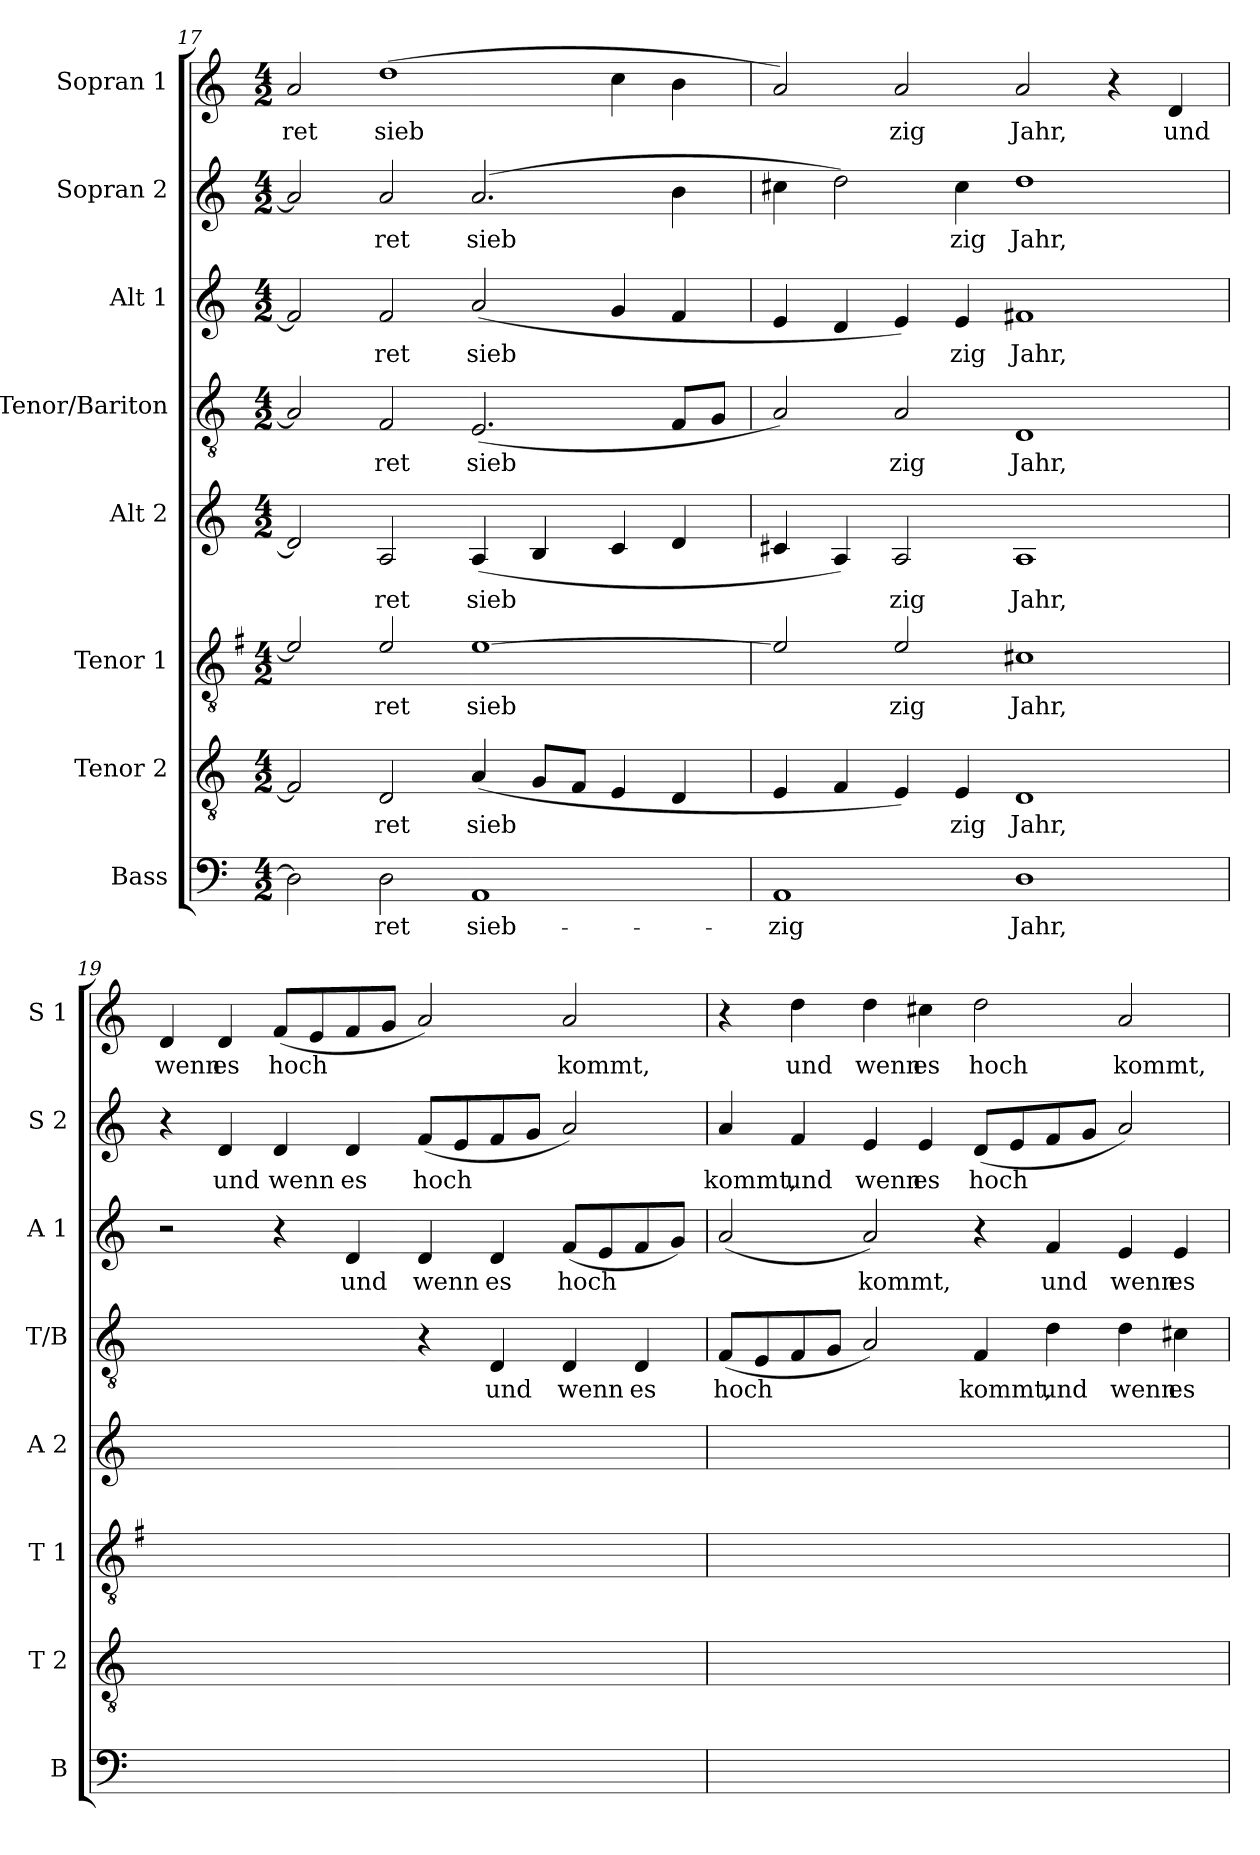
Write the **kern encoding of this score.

**kern	**text	**kern	**text	**kern	**text	**kern	**text	**kern	**text	**kern	**text	**kern	**text	**kern	**text
*part8	*part8	*part7	*part7	*part6	*part6	*part5	*part5	*part4	*part4	*part3	*part3	*part2	*part2	*part1	*part1
*staff8	*staff8	*staff7	*staff7	*staff6	*staff6	*staff5	*staff5	*staff4	*staff4	*staff3	*staff3	*staff2	*staff2	*staff1	*staff1
*I"Bass	*	*I"Tenor 2	*	*I"Tenor 1	*	*I"Alt 2	*	*I"Tenor/Bariton	*	*I"Alt 1	*	*I"Sopran 2	*	*I"Sopran 1	*
*I'B	*	*I'T 2	*	*I'T 1	*	*I'A 2	*	*I'T/B	*	*I'A 1	*	*I'S 2	*	*I'S 1	*
!!LO:LB:g=z
*clefF4	*	*clefGv2	*	*clefGv2	*	*clefG2	*	*clefGv2	*	*clefG2	*	*clefG2	*	*clefG2	*
*	*	*	*	*ITrd4c7	*	*	*	*	*	*	*	*	*	*	*
*k[]	*	*k[]	*	*k[]	*	*k[]	*	*k[]	*	*k[]	*	*k[]	*	*k[]	*
*M4/2	*	*M4/2	*	*M4/2	*	*M4/2	*	*M4/2	*	*M4/2	*	*M4/2	*	*M4/2	*
=17	=17	=17	=17	=17	=17	=17	=17	=17	=17	=17	=17	=17	=17	=17	=17
!	!LO:LY:b	!	!LO:LY:b	!	!LO:LY:b	!	!LO:LY:b	!	!LO:LY:b	!	!LO:LY:b	!	!LO:LY:b	!	!LO:LY:b
2D\]	_-	2F/]	_-	2A/]	_-	2d/]	_-	2A/]	_-	2f/]	_-	2a/]	_-	2a/	ret
!	!LO:LY:b	!	!LO:LY:b	!	!LO:LY:b	!	!LO:LY:b	!	!LO:LY:b	!	!LO:LY:b	!	!LO:LY:b	!	!LO:LY:b
2D\	ret	2D/	ret	2A/	ret	2A/	ret	2F/	ret	2f/	ret	2a/	ret	(1dd	sieb
!	!LO:LY:b	!	!LO:LY:b	!	!LO:LY:b	!	!LO:LY:b	!	!LO:LY:b	!	!LO:LY:b	!	!LO:LY:b	!	!
1AA	sieb-	(4A/	sieb	[1A	sieb	(4A/	sieb	(2.E/	sieb	(2a/	sieb	(2.a/	sieb	.	.
.	.	8G/L	.	.	.	4B/	.	.	.	.	.	.	.	.	.
.	.	8F/J	.	.	.	.	.	.	.	.	.	.	.	.	.
.	.	4E/	.	.	.	4c/	.	.	.	4g/	.	.	.	4cc\	.
.	.	4D/	.	.	.	4d/	.	8F/L	.	4f/	.	4b\	.	4b\	.
.	.	.	.	.	.	.	.	8G/J	.	.	.	.	.	.	.
=18	=18	=18	=18	=18	=18	=18	=18	=18	=18	=18	=18	=18	=18	=18	=18
!	!LO:LY:b	!	!	!	!	!	!	!	!	!	!	!	!	!	!
1AA	zig	4E/	.	2A/]	.	4c#X/	.	2A/)	.	4e/	.	4cc#X\	.	2a/)	.
.	.	4F/	.	.	.	4A/)	.	.	.	4d/	.	2dd\)	.	.	.
!	!	!	!	!	!LO:LY:b	!	!LO:LY:b	!	!LO:LY:b	!	!	!	!	!	!LO:LY:b
.	.	4E/)	.	2A/	zig	2A/	zig	2A/	zig	4e/)	.	.	.	2a/	zig
!	!	!	!LO:LY:b	!	!	!	!	!	!	!	!LO:LY:b	!	!LO:LY:b	!	!
.	.	4E/	zig	.	.	.	.	.	.	4e/	zig	4cc#\	zig	.	.
!	!LO:LY:b	!	!LO:LY:b	!	!LO:LY:b	!	!LO:LY:b	!	!LO:LY:b	!	!LO:LY:b	!	!LO:LY:b	!	!LO:LY:b
1D	Jahr,	1D	Jahr,	1F#X	Jahr,	1A	Jahr,	1D	Jahr,	1f#X	Jahr,	1dd	Jahr,	2a/	Jahr,
.	.	.	.	.	.	.	.	.	.	.	.	.	.	4r	.
!	!	!	!	!	!	!	!	!	!	!	!	!	!	!	!LO:LY:b
.	.	.	.	.	.	.	.	.	.	.	.	.	.	4d/	und
=19	=19	=19	=19	=19	=19	=19	=19	=19	=19	=19	=19	=19	=19	=19	=19
!	!	!	!	!	!	!	!	!	!	!	!	!	!	!	!LO:LY:b
0ryy	.	0ryy	.	0ryy	.	0ryy	.	2ryy	.	2r	.	4r	.	4d/	wenn
!	!	!	!	!	!	!	!	!	!	!	!	!	!LO:LY:b	!	!LO:LY:b
.	.	.	.	.	.	.	.	.	.	.	.	4d/	und	4d/	es
!	!	!	!	!	!	!	!	!	!	!	!	!	!LO:LY:b	!	!LO:LY:b
.	.	.	.	.	.	.	.	2ryy	.	4r	.	4d/	wenn	(8f/L	hoch
.	.	.	.	.	.	.	.	.	.	.	.	.	.	8e/	.
!	!	!	!	!	!	!	!	!	!	!	!LO:LY:b	!	!LO:LY:b	!	!
.	.	.	.	.	.	.	.	.	.	4d/	und	4d/	es	8f/	.
.	.	.	.	.	.	.	.	.	.	.	.	.	.	8g/J	.
!	!	!	!	!	!	!	!	!	!	!	!LO:LY:b	!	!LO:LY:b	!	!
.	.	.	.	.	.	.	.	4r	.	4d/	wenn	(8f/L	hoch	2a/)	.
.	.	.	.	.	.	.	.	.	.	.	.	8e/	.	.	.
!	!	!	!	!	!	!	!	!	!LO:LY:b	!	!LO:LY:b	!	!	!	!
.	.	.	.	.	.	.	.	4D/	und	4d/	es	8f/	.	.	.
.	.	.	.	.	.	.	.	.	.	.	.	8g/J	.	.	.
!	!	!	!	!	!	!	!	!	!LO:LY:b	!	!LO:LY:b	!	!	!	!LO:LY:b
.	.	.	.	.	.	.	.	4D/	wenn	(8f/L	hoch	2a/)	.	2a/	kommt,
.	.	.	.	.	.	.	.	.	.	8e/	.	.	.	.	.
!	!	!	!	!	!	!	!	!	!LO:LY:b	!	!	!	!	!	!
.	.	.	.	.	.	.	.	4D/	es	8f/	.	.	.	.	.
.	.	.	.	.	.	.	.	.	.	8g/J)	.	.	.	.	.
!!LO:PB:g=z
=20	=20	=20	=20	=20	=20	=20	=20	=20	=20	=20	=20	=20	=20	=20	=20
!	!	!	!	!	!	!	!	!	!LO:LY:b	!	!LO:LY:b	!	!LO:LY:b	!	!
0ryy	.	0ryy	.	0ryy	.	0ryy	.	(8F/L	hoch	(2a/	_	4a/	kommt,	4r	.
.	.	.	.	.	.	.	.	8E/	.	.	.	.	.	.	.
!	!	!	!	!	!	!	!	!	!	!	!	!	!LO:LY:b	!	!LO:LY:b
.	.	.	.	.	.	.	.	8F/	.	.	.	4f/	und	4dd\	und
.	.	.	.	.	.	.	.	8G/J	.	.	.	.	.	.	.
!	!	!	!	!	!	!	!	!	!	!	!LO:LY:b	!	!LO:LY:b	!	!LO:LY:b
.	.	.	.	.	.	.	.	2A/)	.	2a/)	kommt,	4e/	wenn	4dd\	wenn
!	!	!	!	!	!	!	!	!	!	!	!	!	!LO:LY:b	!	!LO:LY:b
.	.	.	.	.	.	.	.	.	.	.	.	4e/	es	4cc#X\	es
!	!	!	!	!	!	!	!	!	!LO:LY:b	!	!	!	!LO:LY:b	!	!LO:LY:b
.	.	.	.	.	.	.	.	4F/	kommt,	4r	.	(8d/L	hoch	2dd\	hoch
.	.	.	.	.	.	.	.	.	.	.	.	8e/	.	.	.
!	!	!	!	!	!	!	!	!	!LO:LY:b	!	!LO:LY:b	!	!	!	!
.	.	.	.	.	.	.	.	4d\	und	4f/	und	8f/	.	.	.
.	.	.	.	.	.	.	.	.	.	.	.	8g/J	.	.	.
!	!	!	!	!	!	!	!	!	!LO:LY:b	!	!LO:LY:b	!	!	!	!LO:LY:b
.	.	.	.	.	.	.	.	4d\	wenn	4e/	wenn	2a/)	.	2a/	kommt,
!	!	!	!	!	!	!	!	!	!LO:LY:b	!	!LO:LY:b	!	!	!	!
.	.	.	.	.	.	.	.	4c#X\	es	4e/	es	.	.	.	.
=	=	=	=	=	=	=	=	=	=	=	=	=	=	=	=
*-	*-	*-	*-	*-	*-	*-	*-	*-	*-	*-	*-	*-	*-	*-	*-
